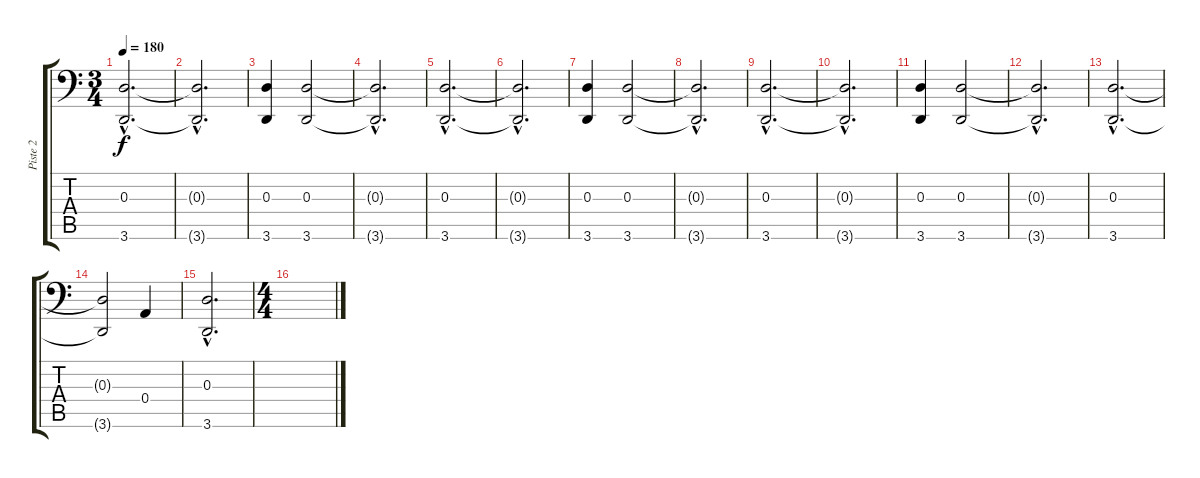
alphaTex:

\track ("Piste 2" "Piste 2") {instrument electricbassfinger}
\staff {score tabs}
\tuning (C3 G2 D2 A1 E1 B0) {hide}
\ts (3 4)
\tempo 180
\clef f4
\ks c
(0.3{hac} 3.6{hac}).2{d dy f} |
(0.3{hac t} 3.6{hac t}).2{d} |
(0.3 3.6).4 (0.3 3.6).2 |
(0.3{hac t} 3.6{hac t}).2{d} |
(0.3{hac} 3.6{hac}).2{d} |
(0.3{hac t} 3.6{hac t}).2{d} |
(0.3 3.6).4 (0.3 3.6).2 |
(0.3{hac t} 3.6{hac t}).2{d} |
(0.3{hac} 3.6{hac}).2{d} |
(0.3{hac t} 3.6{hac t}).2{d} |
(0.3 3.6).4 (0.3 3.6).2 |
(0.3{hac t} 3.6{hac t}).2{d} |
(0.3{hac} 3.6{hac}).2{d} |
(0.3{t} 3.6{t}).2 0.4.4 |
(0.3{hac} 3.6{hac}).2{d} |
\ts (4 4)
